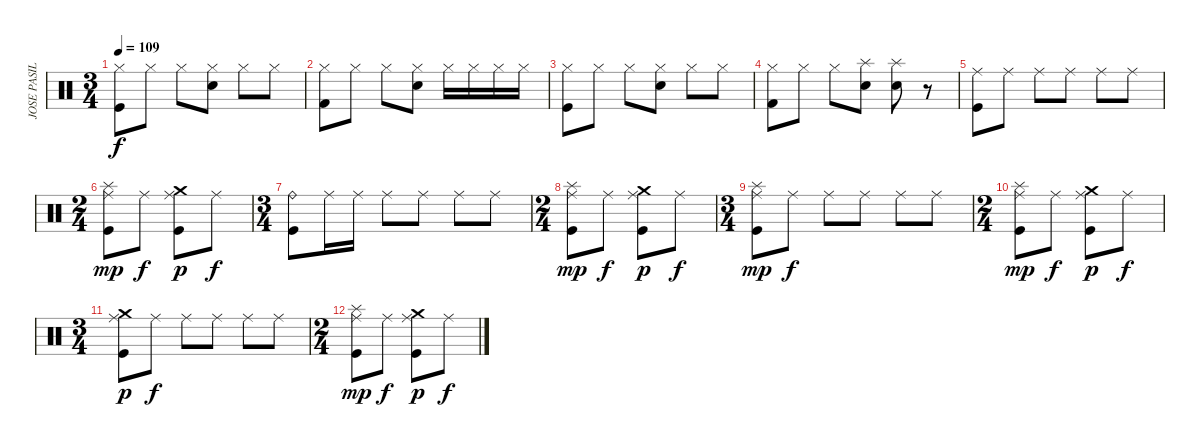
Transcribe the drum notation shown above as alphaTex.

\track ("JOSE PASILAS" "JOSE PASIL") {instrument percussion}
\staff {score}
\articulation defaults
\ts (3 4)
\tempo 109
\clef neutral
\ks c
("Hi-Hat (closed)" "Kick (hit)").8{dy f} "Hi-Hat (closed)".8 "Hi-Hat (closed)".8 ("Hi-Hat (closed)" "Electric Snare (hit)").8 "Hi-Hat (closed)".8 "Hi-Hat (closed)".8 |
("Hi-Hat (closed)" "Kick (hit) 2").8 "Hi-Hat (closed)".8 "Hi-Hat (closed)".8 ("Hi-Hat (closed)" "Electric Snare (hit)").8 "Hi-Hat (closed)".16 "Hi-Hat (closed)".16 "Hi-Hat (closed)".16 "Hi-Hat (closed)".16 |
("Hi-Hat (closed)" "Kick (hit)").8 "Hi-Hat (closed)".8 "Hi-Hat (closed)".8 ("Hi-Hat (closed)" "Electric Snare (hit)").8 "Hi-Hat (closed)".8 "Hi-Hat (closed)".8 |
("Hi-Hat (closed)" "Kick (hit) 2").8 "Hi-Hat (closed)".8 "Hi-Hat (closed)".8 ("Splash (hit)" "Electric Snare (hit)").8 ("Splash (hit)" "Electric Snare (hit)").8 r.8 |
("Ride (middle)" "Kick (hit)").8 "Ride (middle)".8 "Ride (middle)".8 "Ride (middle)".8 "Ride (middle)".8 "Ride (middle)".8 |
\ts (2 4)
("Ride (middle)" "Splash (hit)" "Kick (hit)").8{dy mp} "Ride (middle)".8{dy f} ("Ride (middle)" "Crash medium (hit)" "Kick (hit)").8{dy p} "Ride (middle)".8{dy f} |
\ts (3 4)
("Ride (bell)" "Kick (hit)").8 "Ride (middle)".16 "Ride (middle)".16 "Ride (middle)".8 "Ride (middle)".8 "Ride (middle)".8 "Ride (middle)".8 |
\ts (2 4)
("Ride (middle)" "Splash (hit)" "Kick (hit)").8{dy mp} "Ride (middle)".8{dy f} ("Ride (middle)" "Crash medium (hit)" "Kick (hit)").8{dy p} "Ride (middle)".8{dy f} |
\ts (3 4)
("Ride (middle)" "Splash (hit)" "Kick (hit)").8{dy mp} "Ride (middle)".8{dy f} "Ride (middle)".8 "Ride (middle)".8 "Ride (middle)".8 "Ride (middle)".8 |
\ts (2 4)
("Ride (middle)" "Splash (hit)" "Kick (hit)").8{dy mp} "Ride (middle)".8{dy f} ("Ride (middle)" "Crash medium (hit)" "Kick (hit)").8{dy p} "Ride (middle)".8{dy f} |
\ts (3 4)
("Ride (middle)" "Crash medium (hit)" "Kick (hit)").8{dy p} "Ride (middle)".8{dy f} "Ride (middle)".8 "Ride (middle)".8 "Ride (middle)".8 "Ride (middle)".8 |
\ts (2 4)
("Ride (middle)" "Splash (hit)" "Kick (hit)").8{dy mp} "Ride (middle)".8{dy f} ("Ride (middle)" "Crash medium (hit)" "Kick (hit)").8{dy p} "Ride (middle)".8{dy f}
